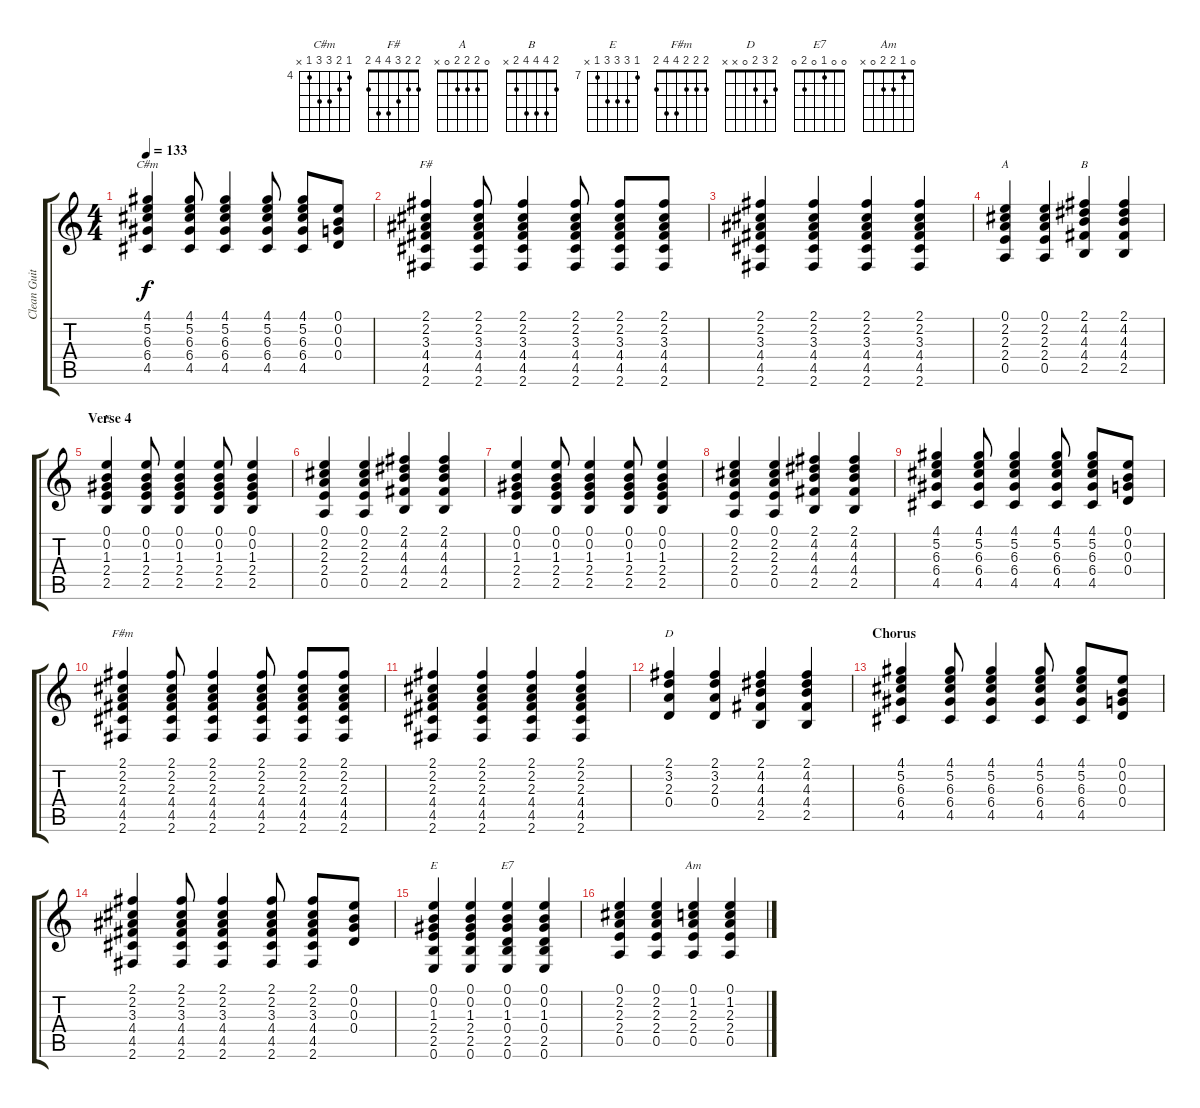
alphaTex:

\track ("Clean Guitar" "Clean Guit") {instrument electricguitarclean}
\staff {score tabs}
\tuning (E4 B3 G3 D3 A2 E2) {hide}
\chord ("C#m" 4 5 6 6 4 x) {firstfret 4}
\chord ("F#" 2 2 3 4 4 2)
\chord ("A" 0 2 2 2 0 x)
\chord ("B" 2 4 4 4 2 x)
\chord ("E" 0 0 1 2 2 0)
\chord ("F#m" 2 2 2 4 4 2)
\chord ("D" 2 3 2 0 x x)
\chord ("E" 7 9 9 9 7 x) {firstfret 7}
\chord ("E7" 0 0 1 0 2 0)
\chord ("Am" 0 1 2 2 0 x)
\ts (4 4)
\tempo 133
\clef g2
\ks c
(4.1 5.2 6.3 6.4 4.5).4{ch "C#m" dy f} (4.1 5.2 6.3 6.4 4.5).8 (4.1 5.2 6.3 6.4 4.5).4 (4.1 5.2 6.3 6.4 4.5).8 (4.1 5.2 6.3 6.4 4.5).8 (0.1 0.2 0.3 0.4).8 |
(2.1 2.2 3.3 4.4 4.5 2.6).4{ch "F#"} (2.1 2.2 3.3 4.4 4.5 2.6).8 (2.1 2.2 3.3 4.4 4.5 2.6).4 (2.1 2.2 3.3 4.4 4.5 2.6).8 (2.1 2.2 3.3 4.4 4.5 2.6).8 (2.1 2.2 3.3 4.4 4.5 2.6).8 |
(2.1 2.2 3.3 4.4 4.5 2.6).4 (2.1 2.2 3.3 4.4 4.5 2.6).4 (2.1 2.2 3.3 4.4 4.5 2.6).4 (2.1 2.2 3.3 4.4 4.5 2.6).4 |
(0.1 2.2 2.3 2.4 0.5).4{ch "A"} (0.1 2.2 2.3 2.4 0.5).4 (2.1 4.2 4.3 4.4 2.5).4{ch "B"} (2.1 4.2 4.3 4.4 2.5).4 |
\section ("" "Verse 4")
(0.1 0.2 1.3 2.4 2.5).4{ch "E"} (0.1 0.2 1.3 2.4 2.5).8 (0.1 0.2 1.3 2.4 2.5).4 (0.1 0.2 1.3 2.4 2.5).8 (0.1 0.2 1.3 2.4 2.5).4 |
(0.1 2.2 2.3 2.4 0.5).4 (0.1 2.2 2.3 2.4 0.5).4 (2.1 4.2 4.3 4.4 2.5).4 (2.1 4.2 4.3 4.4 2.5).4 |
(0.1 0.2 1.3 2.4 2.5).4 (0.1 0.2 1.3 2.4 2.5).8 (0.1 0.2 1.3 2.4 2.5).4 (0.1 0.2 1.3 2.4 2.5).8 (0.1 0.2 1.3 2.4 2.5).4 |
(0.1 2.2 2.3 2.4 0.5).4 (0.1 2.2 2.3 2.4 0.5).4 (2.1 4.2 4.3 4.4 2.5).4 (2.1 4.2 4.3 4.4 2.5).4 |
(4.1 5.2 6.3 6.4 4.5).4 (4.1 5.2 6.3 6.4 4.5).8 (4.1 5.2 6.3 6.4 4.5).4 (4.1 5.2 6.3 6.4 4.5).8 (4.1 5.2 6.3 6.4 4.5).8 (0.1 0.2 0.3 0.4).8 |
(2.1 2.2 2.3 4.4 4.5 2.6).4{ch "F#m"} (2.1 2.2 2.3 4.4 4.5 2.6).8 (2.1 2.2 2.3 4.4 4.5 2.6).4 (2.1 2.2 2.3 4.4 4.5 2.6).8 (2.1 2.2 2.3 4.4 4.5 2.6).8 (2.1 2.2 2.3 4.4 4.5 2.6).8 |
(2.1 2.2 2.3 4.4 4.5 2.6).4 (2.1 2.2 2.3 4.4 4.5 2.6).4 (2.1 2.2 2.3 4.4 4.5 2.6).4 (2.1 2.2 2.3 4.4 4.5 2.6).4 |
(2.1 3.2 2.3 0.4).4{ch "D"} (2.1 3.2 2.3 0.4).4 (2.1 4.2 4.3 4.4 2.5).4 (2.1 4.2 4.3 4.4 2.5).4 |
\section ("" "Chorus")
(4.1 5.2 6.3 6.4 4.5).4 (4.1 5.2 6.3 6.4 4.5).8 (4.1 5.2 6.3 6.4 4.5).4 (4.1 5.2 6.3 6.4 4.5).8 (4.1 5.2 6.3 6.4 4.5).8 (0.1 0.2 0.3 0.4).8 |
(2.1 2.2 3.3 4.4 4.5 2.6).4 (2.1 2.2 3.3 4.4 4.5 2.6).8 (2.1 2.2 3.3 4.4 4.5 2.6).4 (2.1 2.2 3.3 4.4 4.5 2.6).8 (2.1 2.2 3.3 4.4 4.5 2.6).8 (0.1 0.2 0.3 0.4).8 |
(0.1 0.2 1.3 2.4 2.5 0.6).4{ch "E"} (0.1 0.2 1.3 2.4 2.5 0.6).4 (0.1 0.2 1.3 0.4 2.5 0.6).4{ch "E7"} (0.1 0.2 1.3 0.4 2.5 0.6).4 |
(0.1 2.2 2.3 2.4 0.5).4 (0.1 2.2 2.3 2.4 0.5).4 (0.1 1.2 2.3 2.4 0.5).4{ch "Am"} (0.1 1.2 2.3 2.4 0.5).4
